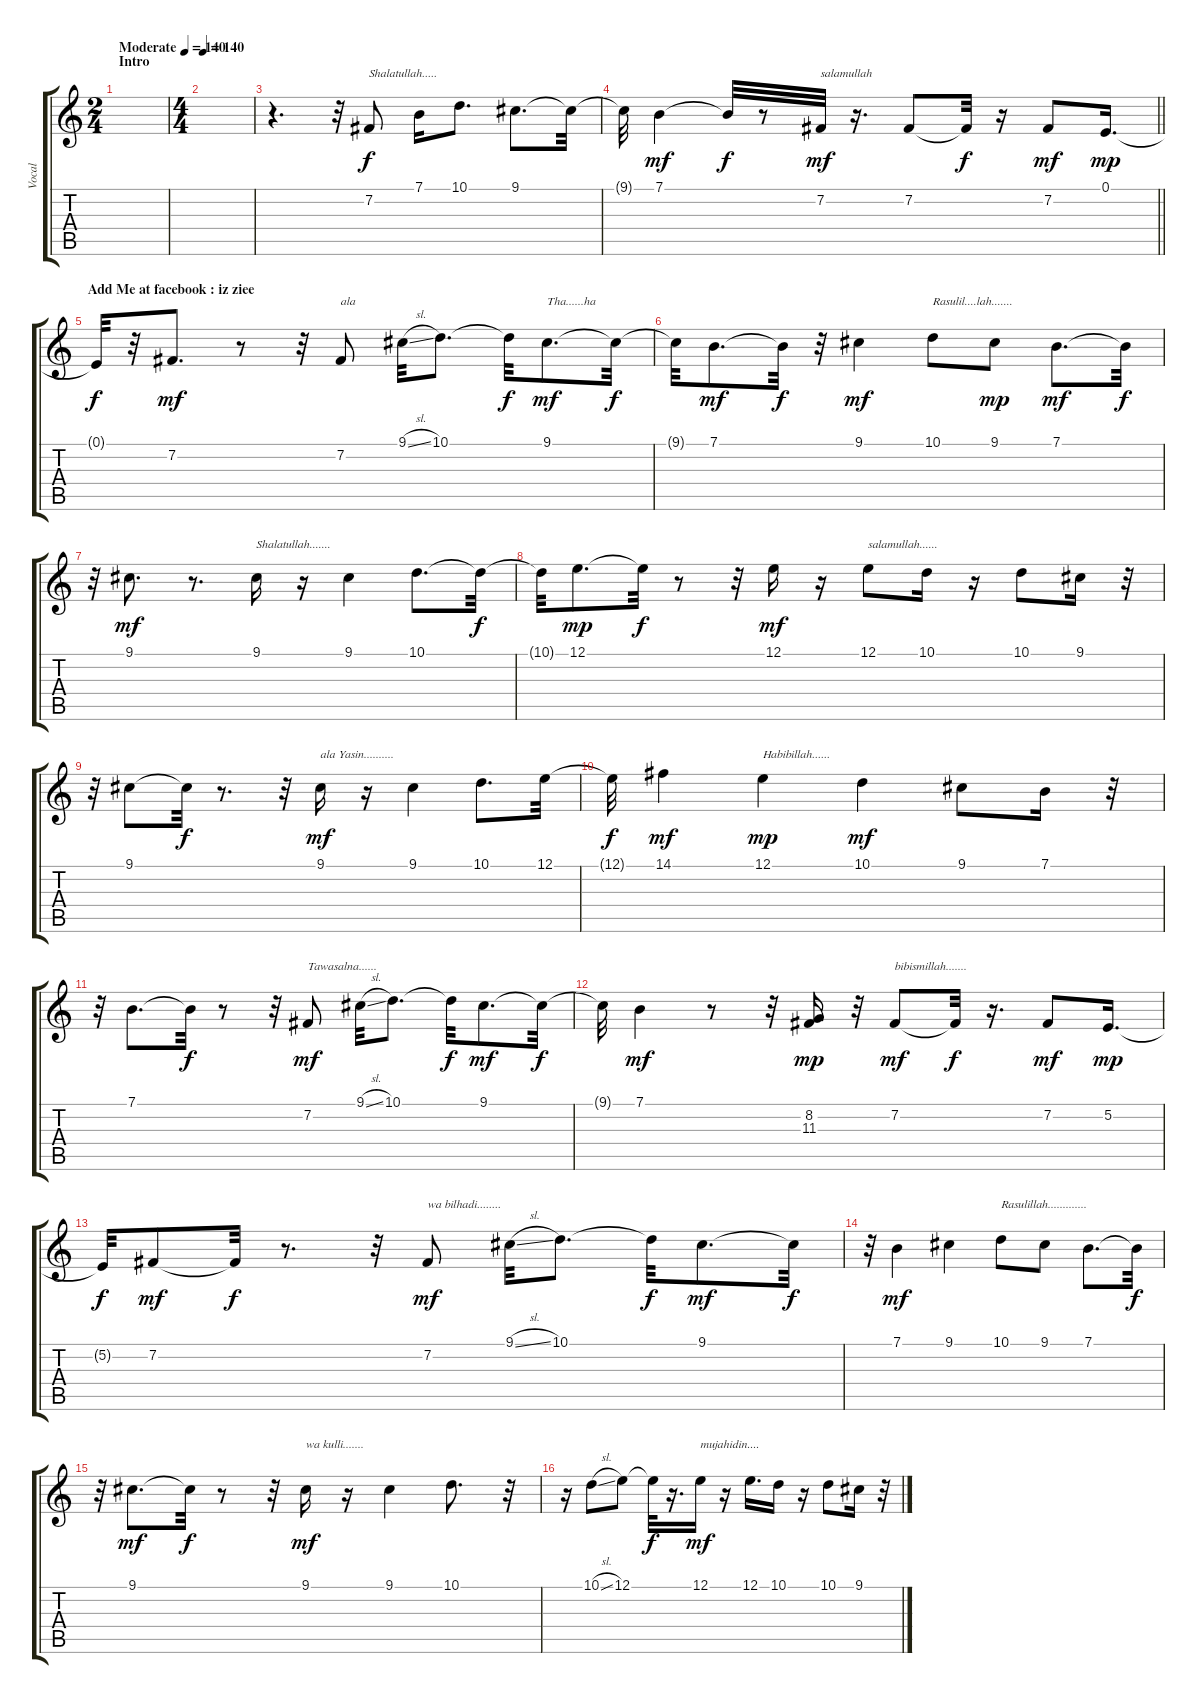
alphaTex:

\track ("Vocal" "Vocal") {instrument violin}
\staff {score tabs}
\tuning (E4 B3 G3 D3 A2 E2) {hide}
\ts (2 4)
\section ("" "Intro")
\tempo (140 "Moderate")
\clef g2
\ks c
|
\ts (4 4)
\tempo 140
|
r.4{d} r.32 7.2.8{txt "Shalatullah....."} 7.1.16 10.1.8{d} 9.1.8{d} 9.1{t}.32{dy f} |
\barLineRight lightlight
9.1{t}.32 7.1.4{dy mf} 7.1{t}.32{dy f} r.8 7.2.32{txt "salamullah" dy mf} r.16{d} 7.2.8 7.2{t}.32{dy f} r.16 7.2.8{dy mf} 0.1.16{d dy mp} |
\section ("" "Add Me at facebook : iz ziee")
0.1{t}.32{dy f} r.32 7.2.8{d dy mf} r.8 r.32 7.2.8{txt "ala "} 9.1{sl}.32 10.1.8{d} 10.1{t}.32{dy f} 9.1.8{d txt "Tha......ha " dy mf} 9.1{t}.32{dy f} |
9.1{t}.32 7.1.8{d dy mf} 7.1{t}.32{dy f} r.32 9.1.4{dy mf} 10.1.8{txt "Rasulil....lah......."} 9.1.8{dy mp} 7.1.8{d dy mf} 7.1{t}.32{dy f} |
r.32 9.1.8{d dy mf} r.8{d} 9.1.16{txt "Shalatullah......."} r.16 9.1.4 10.1.8{d} 10.1{t}.32{dy f} |
10.1{t}.32 12.1.8{d dy mp} 12.1{t}.32{dy f} r.8 r.32 12.1.16{dy mf} r.16 12.1.8{txt "salamullah......"} 10.1.16 r.16 10.1.8 9.1.16 r.32 |
r.32 9.1.8 9.1{t}.32{dy f} r.8{d} r.32 9.1.16{txt "ala Yasin.........." dy mf} r.16 9.1.4 10.1.8{d} 12.1.32 |
12.1{t}.32{dy f} 14.1.4{dy mf} 12.1.4{txt "Habibillah......" dy mp} 10.1.4{dy mf} 9.1.8 7.1.16 r.32 |
r.32 7.1.8{d} 7.1{t}.32{dy f} r.8 r.32 7.2.8{txt "Tawasalna......" dy mf} 9.1{sl}.32 10.1.8{d} 10.1{t}.32{dy f} 9.1.8{d dy mf} 9.1{t}.32{dy f} |
9.1{t}.32 7.1.4{dy mf} r.8 r.32 (8.2 11.3).16{dy mp} r.32 7.2.8{txt "bibismillah......." dy mf} 7.2{t}.32{dy f} r.16{d} 7.2.8{dy mf} 5.2.16{d dy mp} |
5.2{t}.32{dy f} 7.2.8{dy mf} 7.2{t}.32{dy f} r.8{d} r.32 7.2.8{txt "wa bilhadi........" dy mf} 9.1{sl}.32 10.1.8{d} 10.1{t}.32{dy f} 9.1.8{d dy mf} 9.1{t}.32{dy f} |
r.32 7.1.4{dy mf} 9.1.4 10.1.8{txt "Rasulillah............."} 9.1.8 7.1.8{d} 7.1{t}.32{dy f} |
r.32 9.1.8{d dy mf} 9.1{t}.32{dy f} r.8 r.32 9.1.16{txt "wa kulli......." dy mf} r.16 9.1.4 10.1.8{d} r.32 |
r.16 10.1{sl}.8 12.1.8 12.1{t}.32{dy f} r.16{d} 12.1.16{txt "mujahidin...." dy mf} r.16 12.1.16{d} 10.1.16 r.16 10.1.8 9.1.16 r.32
